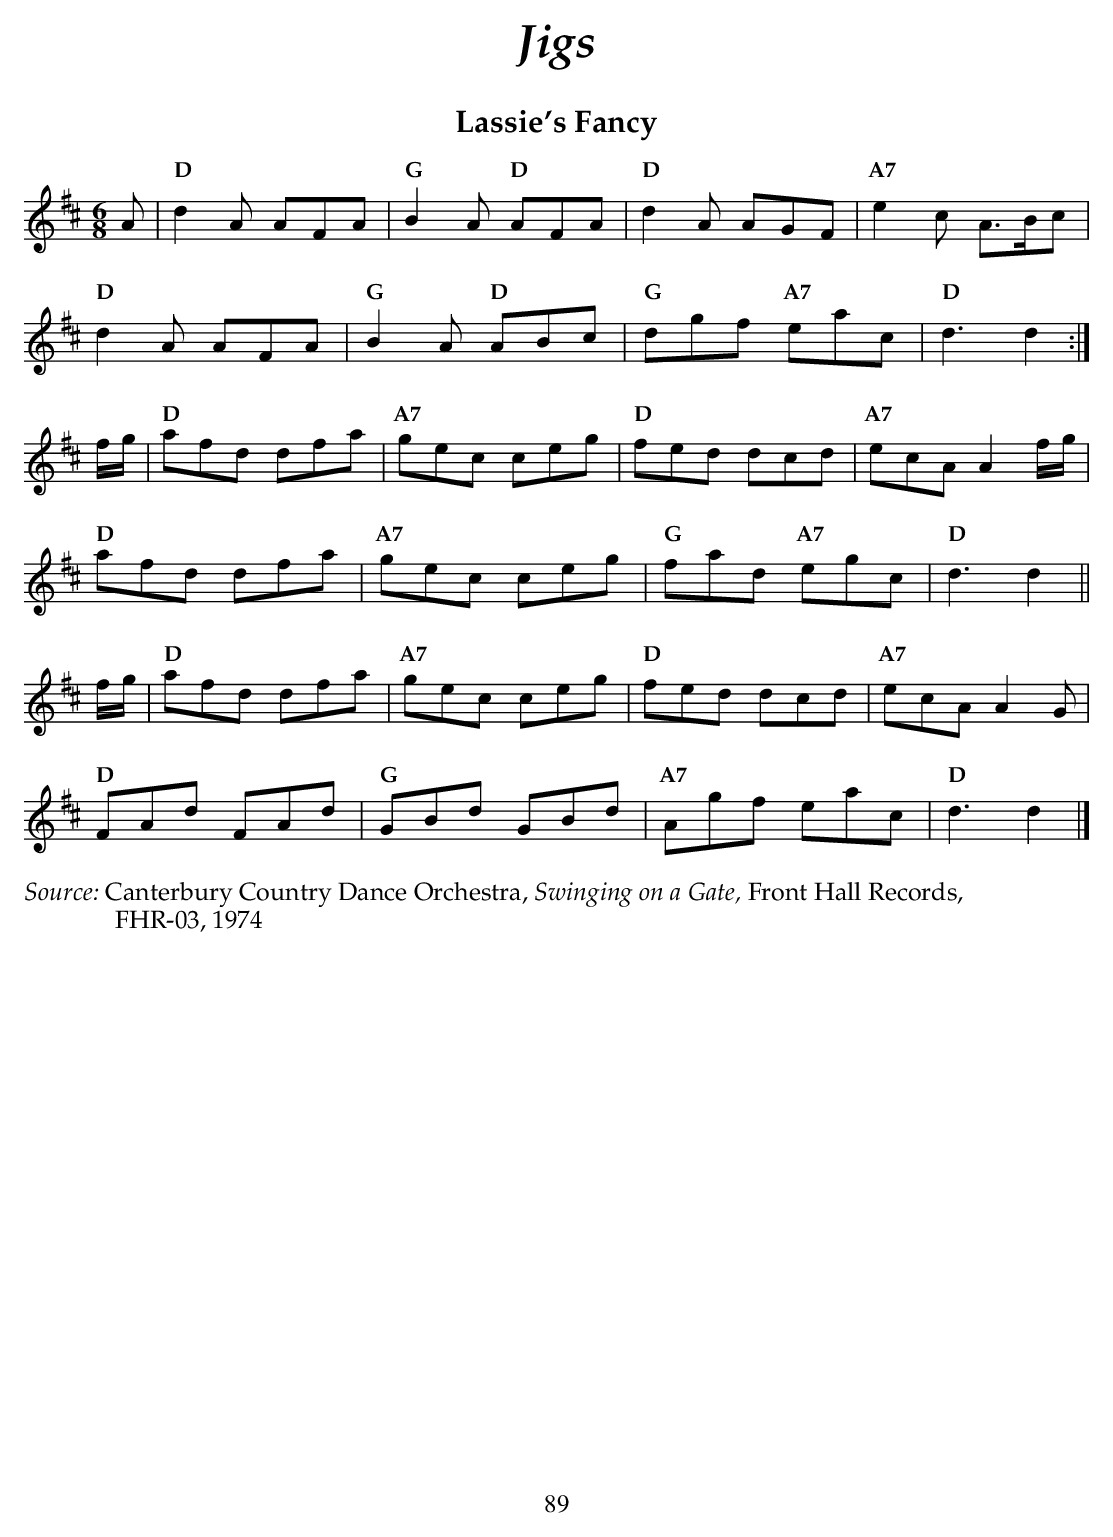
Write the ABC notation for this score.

X:1
T:Lassie's Fancy
M:6/8
L:1/8
K:D
  A |\
"D" d2A AFA | "G" B2A "D" AFA | "D" d2A      AGF | "A7" e2c A>Bc |
"D" d2A AFA | "G" B2A "D" ABc | "G" dgf "A7" eac | "D"  d3  d2  :|
 f/2g/2 |\
"D" afd dfa | "A7" gec ceg | "D" fed      dcd | "A7" ecA A2f/2g/2 |
"D" afd dfa | "A7" gec ceg | "G" fad "A7" egc | "D" d3  d2       ||
f/2g/2 |\
"D" afd dfa | "A7" gec ceg | "D"  fed dcd | "A7" ecA A2G |
"D" FAd FAd | "G"  GBd GBd | "A7" Agf eac | "D" d3  d2   |]
